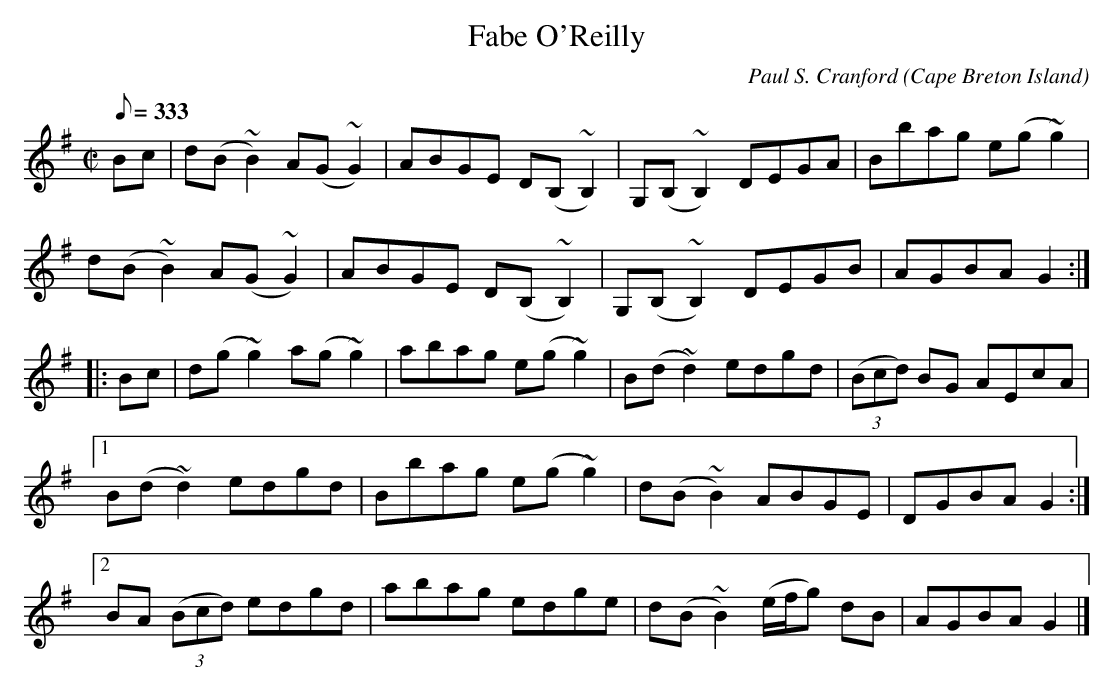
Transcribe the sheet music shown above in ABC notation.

X:1
T:Fabe O'Reilly
C:Paul S. Cranford
O:Cape Breton Island
L:1/8
Q:333
M:C|
K:G
Bc|d(B ~B2) A(G ~G2)|ABGE D(B, ~B,2)|G,(B, ~B,2) DEGA|Bbag e(g ~g2)|
d(B ~B2) A(G ~G2)|ABGE D(B, ~B,2)|G,(B, ~B,2) DEGB|AGBA G2:|
|:Bc|d(g ~g2) a(g ~g2)|abag e(g ~g2)|B(d ~d2) edgd|(3(Bcd) BG AEcA|
[1B(d ~d2) edgd|Bbag e(g ~g2)|d(B ~B2) ABGE|DGBA G2:|
[2BA (3(Bcd) edgd|abag edge|d(B ~B2) (e/f/g) dB|AGBA G2|]
